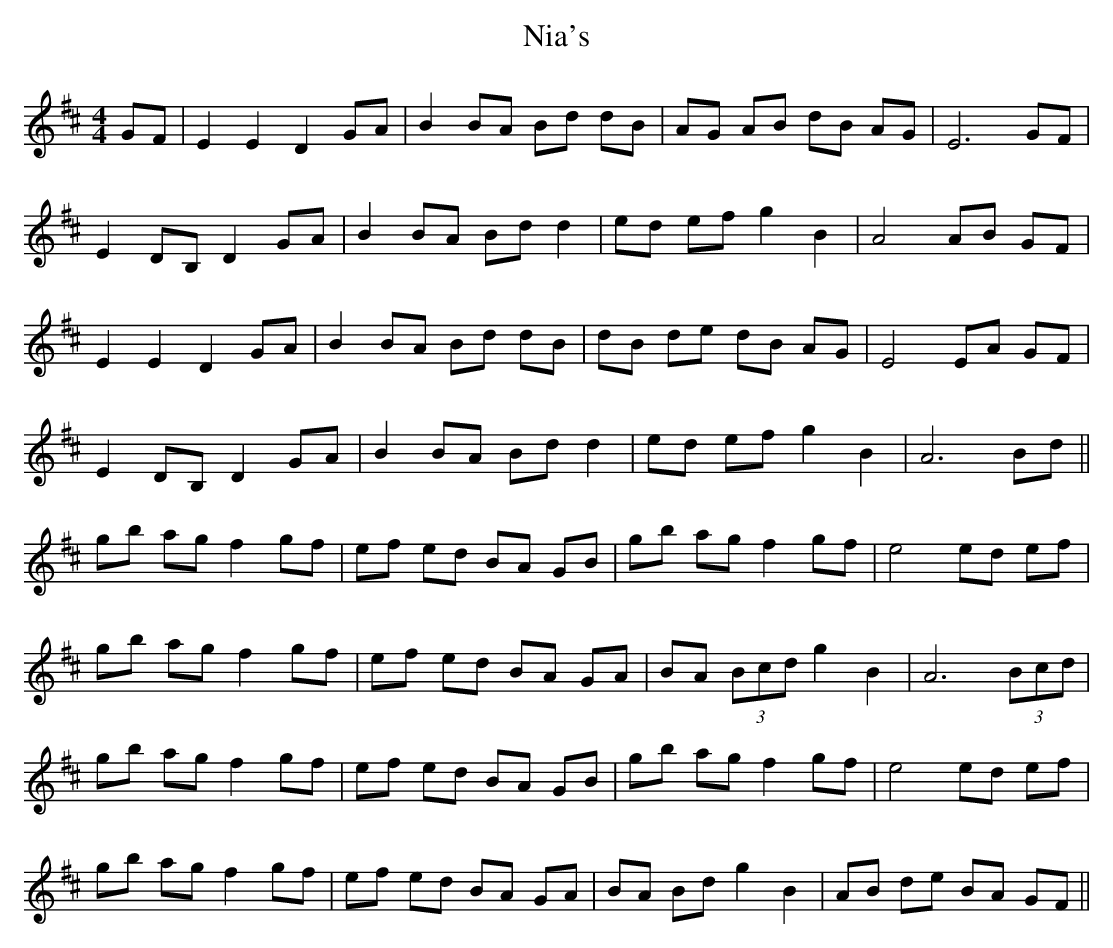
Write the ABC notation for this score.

X:1
T: Nia's
M: 4/4
L: 1/8
K: Edor
GF|E2 E2 D2 GA|B2 BA Bd dB|AG AB dB AG|E6 GF|
E2 DB, D2 GA|B2 BA Bd d2|ed ef g2 B2|A4 AB GF|
E2 E2 D2 GA|B2 BA Bd dB|dB de dB AG|E4 EA GF|
E2 DB, D2 GA|B2 BA Bd d2|ed ef g2 B2|A6 Bd||
gb ag f2 gf|ef ed BA GB|gb ag f2 gf|e4 ed ef|
gb ag f2 gf|ef ed BA GA|BA (3Bcd g2 B2|A6 (3Bcd|
gb ag f2 gf|ef ed BA GB|gb ag f2 gf|e4 ed ef|
gb ag f2 gf|ef ed BA GA|BA Bd g2 B2|AB de BA GF ||
